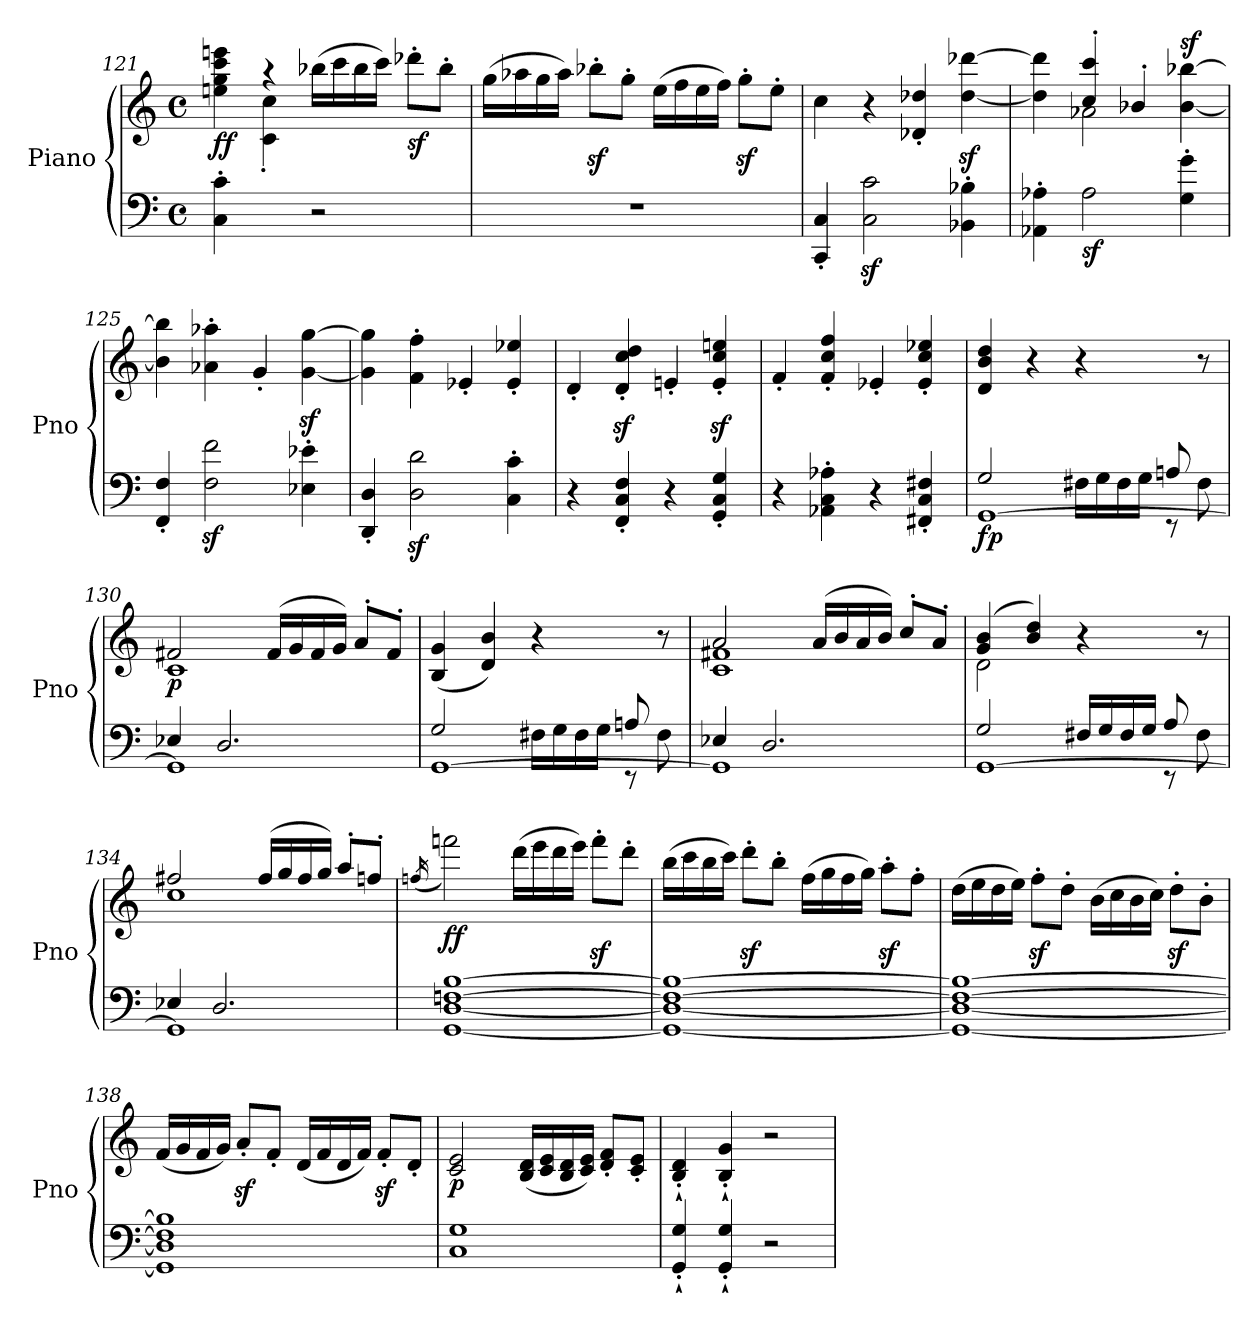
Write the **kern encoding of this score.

**kern	**kern	**dynam
*part1	*part1	*part1
*staff2	*staff1	*staff1/2
*I"Piano	*	*
*I'Pno	*	*
*clefF4	*clefG2	*
*k[]	*k[]	*
*M4/4	*M4/4	*
*met(c)	*met(c)	*
=121	=121	=121
*	*^	*
!	!	!	!LO:DY:b
4C\' 4c\'	4een\ 4gg\ 4ccc\ 4eeen\	4ryy	ff
4ryy	4raa	4c\' 4cc\'	.
2r	(16bb-X\LL	2ryy	.
.	16ccc\	.	.
.	16bb-\	.	.
.	16ccc\JJ)	.	.
!	!	!	!LO:DY:b
.	8ddd-X'\L	.	sf
.	8bb-'\J	.	.
*	*v	*v	*
!!LO:LB:g=z
=122	=122	=122
1r	(16gg\LL	.
.	16aa-X\	.
.	16gg\	.
.	16aa-\JJ)	.
.	8bb-Xz<'\L	.
.	8gg'\J	.
.	(16ee\LL	.
.	16ff\	.
.	16ee\	.
.	16ff\JJ)	.
.	8ggz<'\L	.
.	8ee'\J	.
=123	=123	=123
4CC/' 4C/'	4cc\	.
2C\z< 2c\z<	4r	.
.	4d-X/' 4dd-X/'	.
4BB-X\' 4B-X\'	[4dd-\z< [4ddd-X\z<	.
=124	=124	=124
*^	*^	*
4AA-X\' 4A-X\'	4ryy	4dd-\] 4ddd-\]	4ryy	.
!	!	!	!	!LO:DY:b=2
2ryy	2A-\	4cc/' 4ccc/'	2a-X\	sf
.	.	4b-X'/	.	.
!	!	!	!	!LO:DY:a
4G\' 4g\'	4ryy	[4b-\ [4bb-X\	4ryy	sf
*v	*v	*	*	*
*	*v	*v	*
=125	=125	=125
4FF/' 4F/'	4b-\] 4bb-\]	.
2F\z< 2f\z<	4a-X\' 4aa-X\'	.
.	4g'/	.
4E-X\' 4e-X\'	[4g\z> [4gg\z>	.
=126	=126	=126
4DD/' 4D/'	4g\] 4gg\]	.
2D\z< 2d\z<	4f\' 4ff\'	.
.	4e-X'/	.
4C\' 4c\'	4e-/' 4ee-X/'	.
=127	=127	=127
4r	4d'/	.
4FF/' 4C/' 4F/'	4d/z<' 4cc/z<' 4dd/z<'	.
4r	4en'/	.
4GG/' 4C/' 4G/'	4e/z<' 4cc/z<' 4een/z<'	.
!!LO:LB:g=z
=128	=128	=128
4r	4f'/	.
!	!	!LO:DY:b
4AA-X\' 4C\' 4A-X\'	4f/' 4cc/' 4ff/'	other-dynamics
4r	4e-X'/	.
!	!	!LO:DY:b
4FF#X/' 4C/' 4F#X/'	4e-/' 4cc/' 4ee-X/'	other-dynamics
=129	=129	=129
*^	*	*
*	*^	*	*
!	!	!	!	!LO:DY:b=2
2.ryy	2G/	[1GG	4d/ 4b/ 4dd/	fp
.	.	.	4r	.
.	16F#X\LL	.	4r	.
.	16G\	.	.	.
.	16F#\	.	.	.
.	16G\JJ	.	.	.
8An/	8rEE	.	8ryy	.
8ryy	8F#\	.	8r	.
*	*v	*v	*	*
=130	=130	=130	=130
*	*	*^	*
!	!	!	!	!LO:DY:b
4E-X/	1GG]	2f#X/	1c	p
2.D/	.	.	.	.
.	.	(16f#/LL	.	.
.	.	16g/	.	.
.	.	16f#/	.	.
.	.	16g/JJ)	.	.
.	.	8a'/L	.	.
.	.	8f#'/J	.	.
*	*	*v	*v	*
=131	=131	=131	=131
*	*^	*	*
2.ryy	2G/	[1GG	(4B/ 4g/	.
.	.	.	4d/ 4b/)	.
.	16F#X\LL	.	4r	.
.	16G\	.	.	.
.	16F#\	.	.	.
.	16G\JJ	.	.	.
8An/	8rEE	.	8ryy	.
8ryy	8F#\	.	8r	.
*	*v	*v	*	*
=132	=132	=132	=132
*	*	*^	*
4E-X/	1GG]	2a/	1c 1f#X	.
2.D/	.	.	.	.
.	.	(16a/LL	.	.
.	.	16b/	.	.
.	.	16a/	.	.
.	.	16b/JJ)	.	.
.	.	8cc'/L	.	.
.	.	8a'/J	.	.
!!LO:PB:g=z	!!
=133	=133	=133	=133	=133
*	*^	*	*	*
2.ryy	2G/	[1GG	(4g/ 4b/	2d\	.
.	.	.	4b/ 4dd/)	.	.
.	16F#X/LL	.	4r	2ryy	.
.	16G/	.	.	.	.
.	16F#/	.	.	.	.
.	16G/JJ	.	.	.	.
8A/	8rEE	.	8ryy	.	.
8ryy	8F#\	.	8r	.	.
*	*v	*v	*	*	*
=134	=134	=134	=134	=134
4E-X/	1GG]	2ff#X/	1cc	.
2.D/	.	.	.	.
.	.	(>16ff#/LL	.	.
.	.	16gg/	.	.
.	.	16ff#/	.	.
.	.	16gg/JJ)	.	.
.	.	8aa'/L	.	.
.	.	8ffn'/J	.	.
*v	*v	*	*	*
*	*v	*v	*
=135	=135	=135
.	(16qffn/	.
!	!	!LO:DY:b
[1GG [1D [1Fn [1B	2fffn\)	ff
.	(16ddd\LL	.
.	16eee\	.
.	16ddd\	.
.	16eee\JJ)	.
.	8fffz<'\L	.
.	8ddd'\J	.
=136	=136	=136
1GG_ 1D_ 1F_ 1B_	(16bb\LL	.
.	16ccc\	.
.	16bb\	.
.	16ccc\JJ)	.
.	8dddz<'\L	.
.	8bb'\J	.
.	(16ff\LL	.
.	16gg\	.
.	16ff\	.
.	16gg\JJ)	.
.	8aaz<'\L	.
.	8ff'\J	.
!!LO:LB:g=z
=137	=137	=137
1GG_ 1D_ 1F_ 1B_	(16dd\LL	.
.	16ee\	.
.	16dd\	.
.	16ee\JJ)	.
.	8ffz<'\L	.
.	8dd'\J	.
.	(16b\LL	.
.	16cc\	.
.	16b\	.
.	16cc\JJ)	.
.	8ddz<'\L	.
.	8b'\J	.
=138	=138	=138
1GG] 1D] 1F] 1B]	(16f/LL	.
.	16g/	.
.	16f/	.
.	16g/JJ)	.
.	8az<'/L	.
.	8f'/J	.
.	(16d/LL	.
.	16f/	.
.	16d/	.
.	16f/JJ)	.
.	8fz<'/L	.
.	8d'/J	.
=139	=139	=139
!	!	!LO:DY:b
1C 1G	2c/ 2e/	p
.	(16B/ 16d/LL	.
.	16c/ 16e/	.
.	16B/ 16d/	.
.	16c/ 16e/JJ)	.
.	8d/' 8f/'L	.
.	8c/' 8e/'J	.
=140	=140	=140
4GG/`' 4G/`'	4B/`' 4d/`'	.
4GG/`' 4G/`'	4B/`' 4g/`'	.
2r	2r	.
=	=	=
*-	*-	*-
